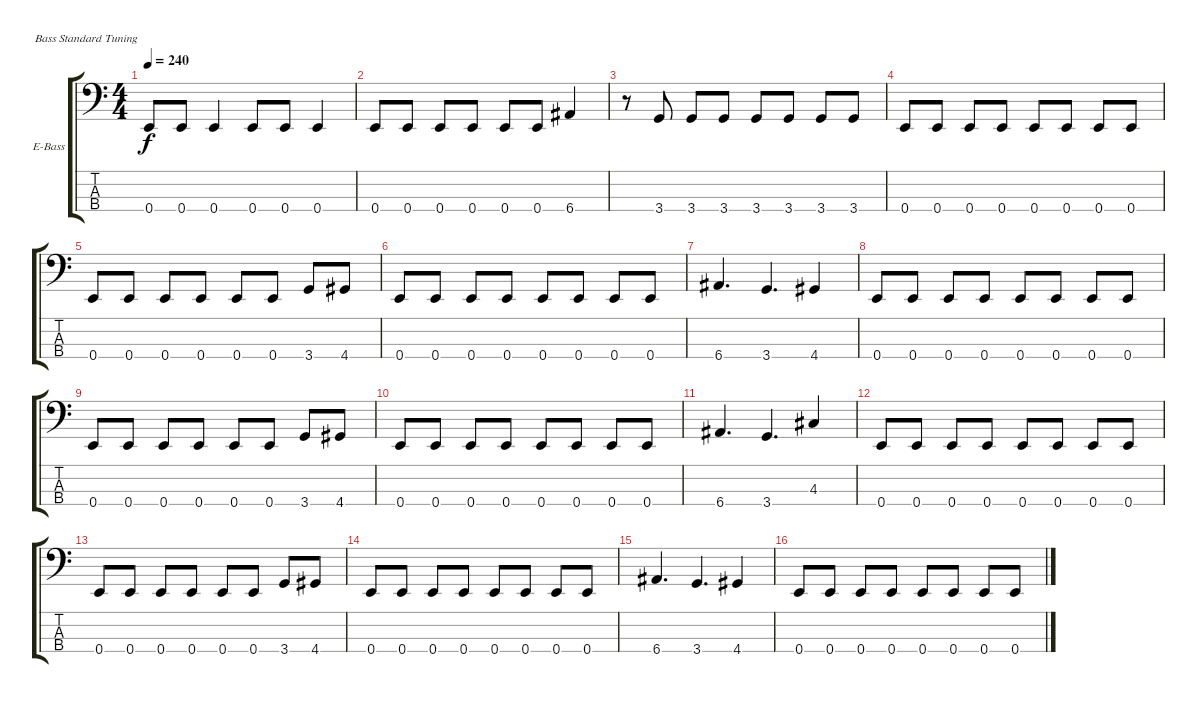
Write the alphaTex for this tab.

\bracketExtendMode groupsimilarinstruments
\firstSystemTrackNameOrientation horizontal
\otherSystemsTrackNameOrientation horizontal
\track ("Äîðîæêà 2" "E-Bass") {instrument electricbassfinger}
\staff {score tabs}
\tuning (G2 D2 A1 E1)
\ts (4 4)
\tempo 240
\clef f4
\ks c
0.4.8{dy f} 0.4.8 0.4.4 0.4.8 0.4.8 0.4.4 |
0.4.8 0.4.8 0.4.8 0.4.8 0.4.8 0.4.8 6.4.4 |
r.8 3.4.8 3.4.8 3.4.8 3.4.8 3.4.8 3.4.8 3.4.8 |
0.4.8 0.4.8 0.4.8 0.4.8 0.4.8 0.4.8 0.4.8 0.4.8 |
0.4.8 0.4.8 0.4.8 0.4.8 0.4.8 0.4.8 3.4.8 4.4.8 |
0.4.8 0.4.8 0.4.8 0.4.8 0.4.8 0.4.8 0.4.8 0.4.8 |
6.4.4{d} 3.4.4{d} 4.4.4 |
0.4.8 0.4.8 0.4.8 0.4.8 0.4.8 0.4.8 0.4.8 0.4.8 |
0.4.8 0.4.8 0.4.8 0.4.8 0.4.8 0.4.8 3.4.8 4.4.8 |
0.4.8 0.4.8 0.4.8 0.4.8 0.4.8 0.4.8 0.4.8 0.4.8 |
6.4.4{d} 3.4.4{d} 4.3.4 |
0.4.8 0.4.8 0.4.8 0.4.8 0.4.8 0.4.8 0.4.8 0.4.8 |
0.4.8 0.4.8 0.4.8 0.4.8 0.4.8 0.4.8 3.4.8 4.4.8 |
0.4.8 0.4.8 0.4.8 0.4.8 0.4.8 0.4.8 0.4.8 0.4.8 |
6.4.4{d} 3.4.4{d} 4.4.4 |
0.4.8 0.4.8 0.4.8 0.4.8 0.4.8 0.4.8 0.4.8 0.4.8
